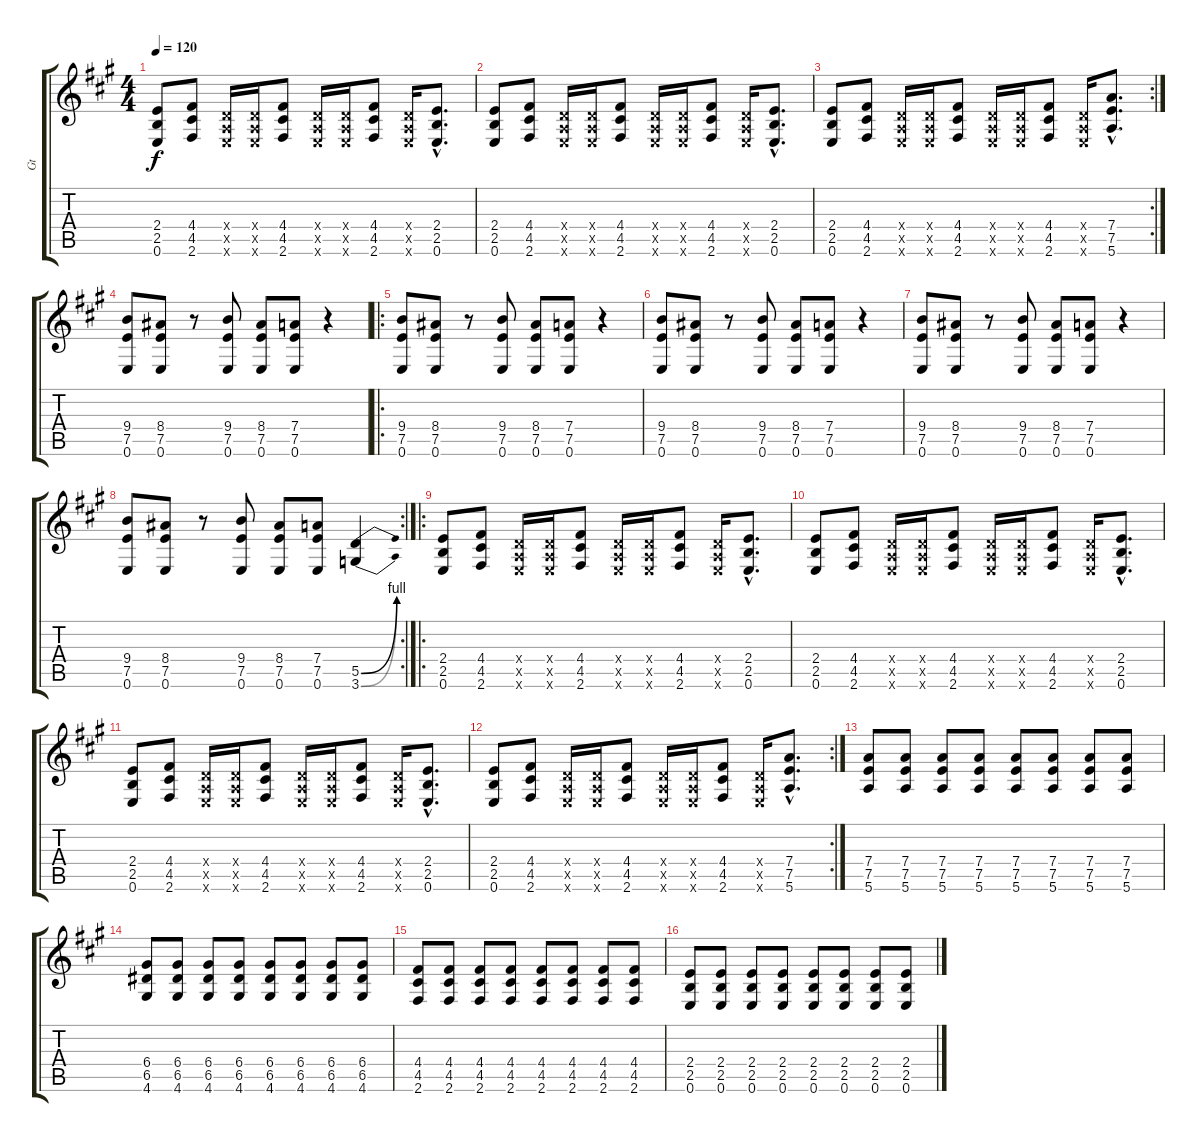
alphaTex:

\track ("Gt" "Gt") {instrument overdrivenguitar}
\staff {score tabs}
\tuning (E4 B3 G3 D3 A2 E2) {hide}
\ts (4 4)
\tempo 120
\clef g2
\ks a
(2.4 2.5 0.6).8{dy f} (4.4 4.5 2.6).8 (0.4{x} 0.5{x} 0.6{x}).16 (0.4{x} 0.5{x} 0.6{x}).16 (4.4 4.5 2.6).8 (0.4{x} 0.5{x} 0.6{x}).16 (0.4{x} 0.5{x} 0.6{x}).16 (4.4 4.5 2.6).8 (0.4{x} 0.5{x} 0.6{x}).16 (2.4{hac} 2.5{hac} 0.6{hac}).8{d} |
(2.4 2.5 0.6).8 (4.4 4.5 2.6).8 (0.4{x} 0.5{x} 0.6{x}).16 (0.4{x} 0.5{x} 0.6{x}).16 (4.4 4.5 2.6).8 (0.4{x} 0.5{x} 0.6{x}).16 (0.4{x} 0.5{x} 0.6{x}).16 (4.4 4.5 2.6).8 (0.4{x} 0.5{x} 0.6{x}).16 (2.4{hac} 2.5{hac} 0.6{hac}).8{d} |
\rc 2
(2.4 2.5 0.6).8 (4.4 4.5 2.6).8 (0.4{x} 0.5{x} 0.6{x}).16 (0.4{x} 0.5{x} 0.6{x}).16 (4.4 4.5 2.6).8 (0.4{x} 0.5{x} 0.6{x}).16 (0.4{x} 0.5{x} 0.6{x}).16 (4.4 4.5 2.6).8 (0.4{x} 0.5{x} 0.6{x}).16 (7.4{hac} 7.5{hac} 5.6{hac}).8{d} |
(9.4 7.5 0.6).8 (8.4 7.5 0.6).8 r.8 (9.4 7.5 0.6).8 (8.4 7.5 0.6).8 (7.4 7.5 0.6).8 r.4 |
\ro
(9.4 7.5 0.6).8 (8.4 7.5 0.6).8 r.8 (9.4 7.5 0.6).8 (8.4 7.5 0.6).8 (7.4 7.5 0.6).8 r.4 |
(9.4 7.5 0.6).8 (8.4 7.5 0.6).8 r.8 (9.4 7.5 0.6).8 (8.4 7.5 0.6).8 (7.4 7.5 0.6).8 r.4 |
(9.4 7.5 0.6).8 (8.4 7.5 0.6).8 r.8 (9.4 7.5 0.6).8 (8.4 7.5 0.6).8 (7.4 7.5 0.6).8 r.4 |
\rc 2
(9.4 7.5 0.6).8 (8.4 7.5 0.6).8 r.8 (9.4 7.5 0.6).8 (8.4 7.5 0.6).8 (7.4 7.5 0.6).8 (5.5{be (bend 0 0 60 4)} 3.6{be (bend 0 0 60 4)}).4 |
\ro
(2.4 2.5 0.6).8 (4.4 4.5 2.6).8 (0.4{x} 0.5{x} 0.6{x}).16 (0.4{x} 0.5{x} 0.6{x}).16 (4.4 4.5 2.6).8 (0.4{x} 0.5{x} 0.6{x}).16 (0.4{x} 0.5{x} 0.6{x}).16 (4.4 4.5 2.6).8 (0.4{x} 0.5{x} 0.6{x}).16 (2.4{hac} 2.5{hac} 0.6{hac}).8{d} |
(2.4 2.5 0.6).8 (4.4 4.5 2.6).8 (0.4{x} 0.5{x} 0.6{x}).16 (0.4{x} 0.5{x} 0.6{x}).16 (4.4 4.5 2.6).8 (0.4{x} 0.5{x} 0.6{x}).16 (0.4{x} 0.5{x} 0.6{x}).16 (4.4 4.5 2.6).8 (0.4{x} 0.5{x} 0.6{x}).16 (2.4{hac} 2.5{hac} 0.6{hac}).8{d} |
(2.4 2.5 0.6).8 (4.4 4.5 2.6).8 (0.4{x} 0.5{x} 0.6{x}).16 (0.4{x} 0.5{x} 0.6{x}).16 (4.4 4.5 2.6).8 (0.4{x} 0.5{x} 0.6{x}).16 (0.4{x} 0.5{x} 0.6{x}).16 (4.4 4.5 2.6).8 (0.4{x} 0.5{x} 0.6{x}).16 (2.4{hac} 2.5{hac} 0.6{hac}).8{d} |
\rc 2
(2.4 2.5 0.6).8 (4.4 4.5 2.6).8 (0.4{x} 0.5{x} 0.6{x}).16 (0.4{x} 0.5{x} 0.6{x}).16 (4.4 4.5 2.6).8 (0.4{x} 0.5{x} 0.6{x}).16 (0.4{x} 0.5{x} 0.6{x}).16 (4.4 4.5 2.6).8 (0.4{x} 0.5{x} 0.6{x}).16 (7.4{hac} 7.5{hac} 5.6{hac}).8{d} |
(7.4 7.5 5.6).8 (7.4 7.5 5.6).8 (7.4 7.5 5.6).8 (7.4 7.5 5.6).8 (7.4 7.5 5.6).8 (7.4 7.5 5.6).8 (7.4 7.5 5.6).8 (7.4 7.5 5.6).8 |
(6.4 6.5 4.6).8 (6.4 6.5 4.6).8 (6.4 6.5 4.6).8 (6.4 6.5 4.6).8 (6.4 6.5 4.6).8 (6.4 6.5 4.6).8 (6.4 6.5 4.6).8 (6.4 6.5 4.6).8 |
(4.4 4.5 2.6).8 (4.4 4.5 2.6).8 (4.4 4.5 2.6).8 (4.4 4.5 2.6).8 (4.4 4.5 2.6).8 (4.4 4.5 2.6).8 (4.4 4.5 2.6).8 (4.4 4.5 2.6).8 |
(2.4 2.5 0.6).8 (2.4 2.5 0.6).8 (2.4 2.5 0.6).8 (2.4 2.5 0.6).8 (2.4 2.5 0.6).8 (2.4 2.5 0.6).8 (2.4 2.5 0.6).8 (2.4 2.5 0.6).8
